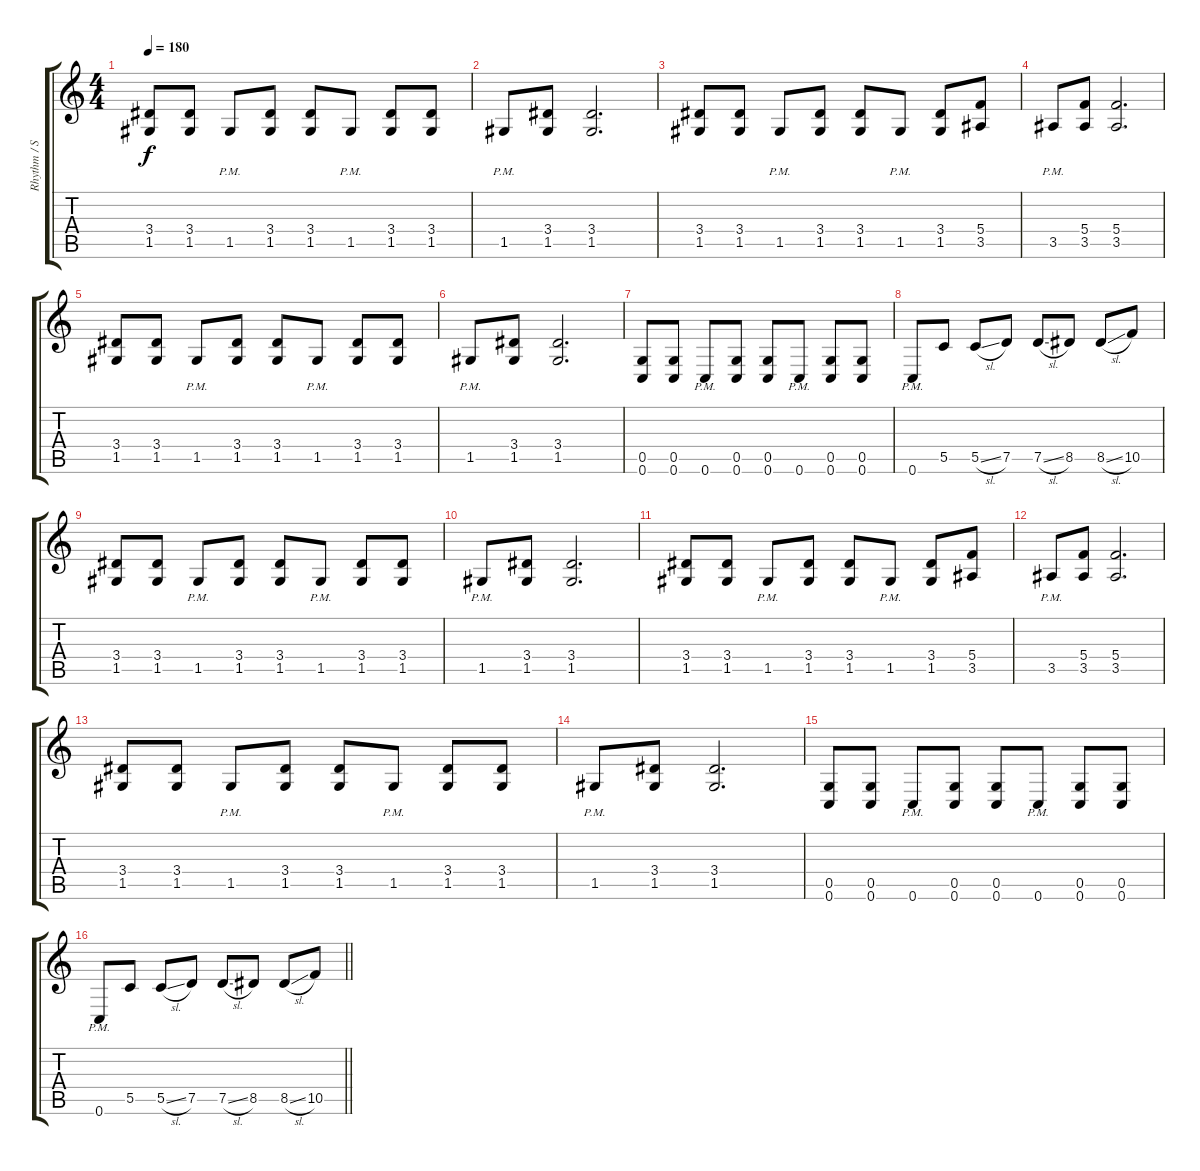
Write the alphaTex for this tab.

\track ("Rhythm / Solo" "Rhythm / S") {instrument distortionguitar}
\staff {score tabs}
\tuning (D4 A3 F3 C3 G2 C2) {hide}
\ts (4 4)
\section ("" "")
\tempo 180
\clef g2
\ks c
(3.4 1.5).8{dy f} (3.4 1.5).8 1.5{pm}.8 (3.4 1.5).8 (3.4 1.5).8 1.5{pm}.8 (3.4 1.5).8 (3.4 1.5).8 |
1.5{pm}.8 (3.4 1.5).8 (3.4 1.5).2{d} |
(3.4 1.5).8 (3.4 1.5).8 1.5{pm}.8 (3.4 1.5).8 (3.4 1.5).8 1.5{pm}.8 (3.4 1.5).8 (5.4 3.5).8 |
3.5{pm}.8 (5.4 3.5).8 (5.4 3.5).2{d} |
(3.4 1.5).8 (3.4 1.5).8 1.5{pm}.8 (3.4 1.5).8 (3.4 1.5).8 1.5{pm}.8 (3.4 1.5).8 (3.4 1.5).8 |
1.5{pm}.8 (3.4 1.5).8 (3.4 1.5).2{d} |
(0.5 0.6).8 (0.5 0.6).8 0.6{pm}.8 (0.5 0.6).8 (0.5 0.6).8 0.6{pm}.8 (0.5 0.6).8 (0.5 0.6).8 |
0.6{pm}.8 5.5.8 5.5{sl}.8 7.5.8 7.5{sl}.8 8.5.8 8.5{sl}.8 10.5.8 |
(3.4 1.5).8 (3.4 1.5).8 1.5{pm}.8 (3.4 1.5).8 (3.4 1.5).8 1.5{pm}.8 (3.4 1.5).8 (3.4 1.5).8 |
1.5{pm}.8 (3.4 1.5).8 (3.4 1.5).2{d} |
(3.4 1.5).8 (3.4 1.5).8 1.5{pm}.8 (3.4 1.5).8 (3.4 1.5).8 1.5{pm}.8 (3.4 1.5).8 (5.4 3.5).8 |
3.5{pm}.8 (5.4 3.5).8 (5.4 3.5).2{d} |
(3.4 1.5).8 (3.4 1.5).8 1.5{pm}.8 (3.4 1.5).8 (3.4 1.5).8 1.5{pm}.8 (3.4 1.5).8 (3.4 1.5).8 |
1.5{pm}.8 (3.4 1.5).8 (3.4 1.5).2{d} |
(0.5 0.6).8 (0.5 0.6).8 0.6{pm}.8 (0.5 0.6).8 (0.5 0.6).8 0.6{pm}.8 (0.5 0.6).8 (0.5 0.6).8 |
\barLineRight lightlight
0.6{pm}.8 5.5.8 5.5{sl}.8 7.5.8 7.5{sl}.8 8.5.8 8.5{sl}.8 10.5.8
